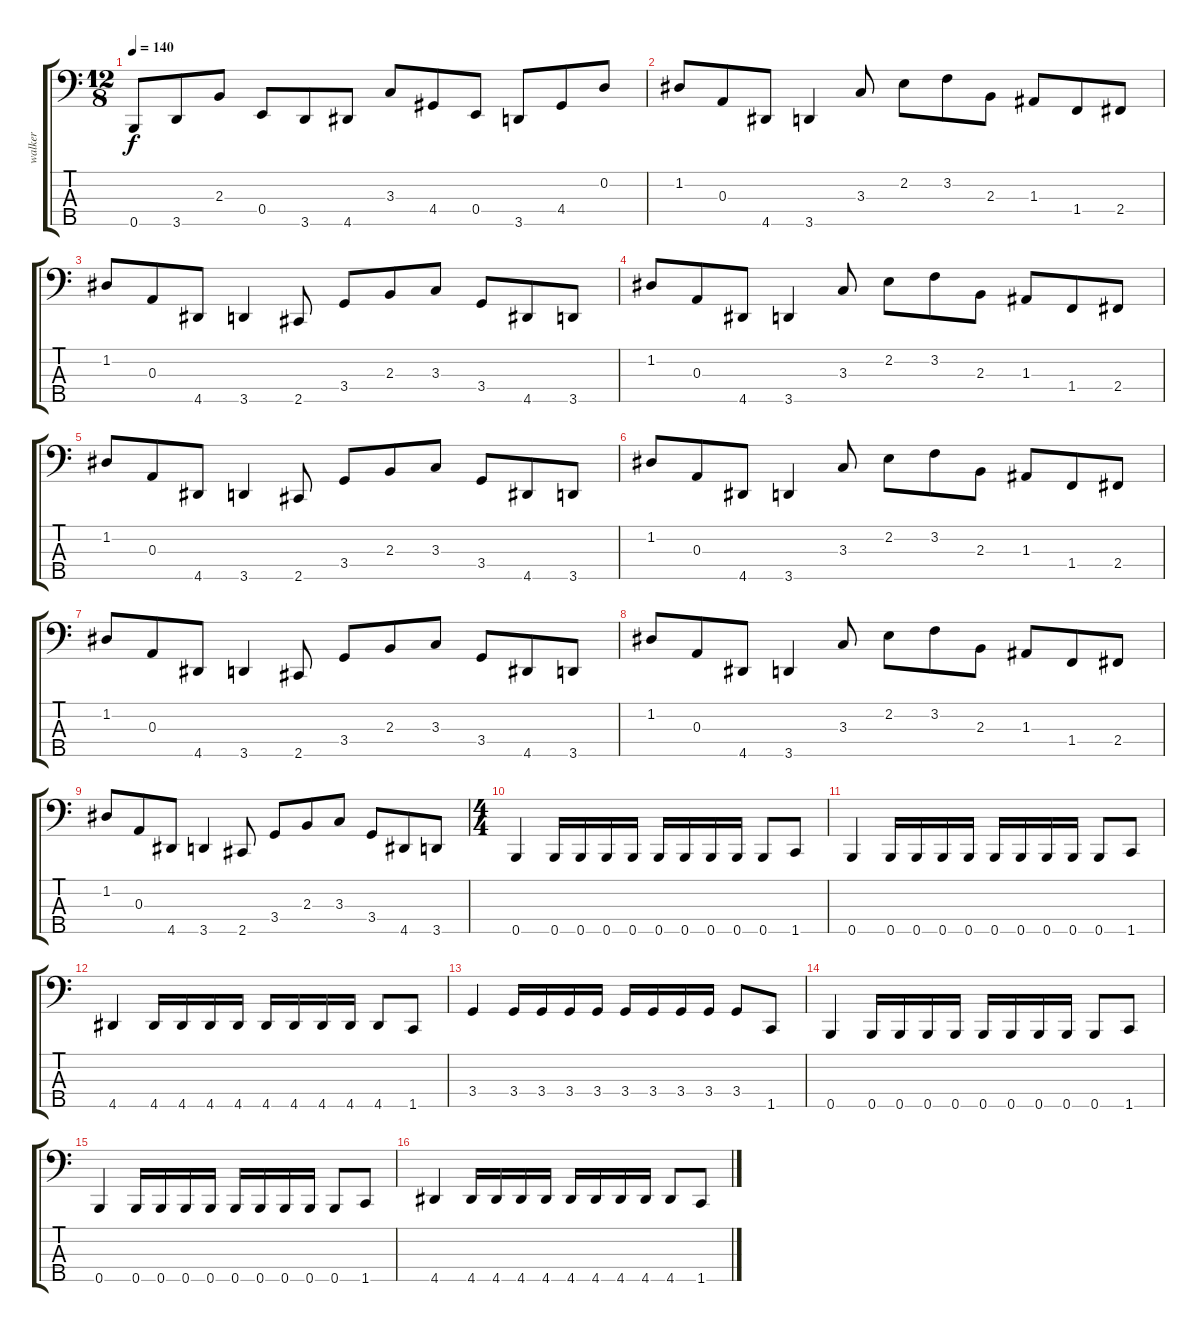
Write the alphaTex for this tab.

\track ("walker" "walker") {instrument electricbasspick}
\staff {score tabs}
\tuning (G2 D2 A1 E1 B0) {hide}
\ts (12 8)
\tempo 140
\clef f4
\ks c
0.5.8{dy f} 3.5.8 2.3.8 0.4.8 3.5.8 4.5.8 3.3.8 4.4.8 0.4.8 3.5.8 4.4.8 0.2.8 |
1.2.8 0.3.8 4.5.8 3.5.4 3.3.8 2.2.8 3.2.8 2.3.8 1.3.8 1.4.8 2.4.8 |
1.2.8 0.3.8 4.5.8 3.5.4 2.5.8 3.4.8 2.3.8 3.3.8 3.4.8 4.5.8 3.5.8 |
1.2.8 0.3.8 4.5.8 3.5.4 3.3.8 2.2.8 3.2.8 2.3.8 1.3.8 1.4.8 2.4.8 |
1.2.8 0.3.8 4.5.8 3.5.4 2.5.8 3.4.8 2.3.8 3.3.8 3.4.8 4.5.8 3.5.8 |
1.2.8 0.3.8 4.5.8 3.5.4 3.3.8 2.2.8 3.2.8 2.3.8 1.3.8 1.4.8 2.4.8 |
1.2.8 0.3.8 4.5.8 3.5.4 2.5.8 3.4.8 2.3.8 3.3.8 3.4.8 4.5.8 3.5.8 |
1.2.8 0.3.8 4.5.8 3.5.4 3.3.8 2.2.8 3.2.8 2.3.8 1.3.8 1.4.8 2.4.8 |
1.2.8 0.3.8 4.5.8 3.5.4 2.5.8 3.4.8 2.3.8 3.3.8 3.4.8 4.5.8 3.5.8 |
\ts (4 4)
0.5.4 0.5.16 0.5.16 0.5.16 0.5.16 0.5.16 0.5.16 0.5.16 0.5.16 0.5.8 1.5.8 |
0.5.4 0.5.16 0.5.16 0.5.16 0.5.16 0.5.16 0.5.16 0.5.16 0.5.16 0.5.8 1.5.8 |
4.5.4 4.5.16 4.5.16 4.5.16 4.5.16 4.5.16 4.5.16 4.5.16 4.5.16 4.5.8 1.5.8 |
3.4.4 3.4.16 3.4.16 3.4.16 3.4.16 3.4.16 3.4.16 3.4.16 3.4.16 3.4.8 1.5.8 |
0.5.4 0.5.16 0.5.16 0.5.16 0.5.16 0.5.16 0.5.16 0.5.16 0.5.16 0.5.8 1.5.8 |
0.5.4 0.5.16 0.5.16 0.5.16 0.5.16 0.5.16 0.5.16 0.5.16 0.5.16 0.5.8 1.5.8 |
4.5.4 4.5.16 4.5.16 4.5.16 4.5.16 4.5.16 4.5.16 4.5.16 4.5.16 4.5.8 1.5.8
